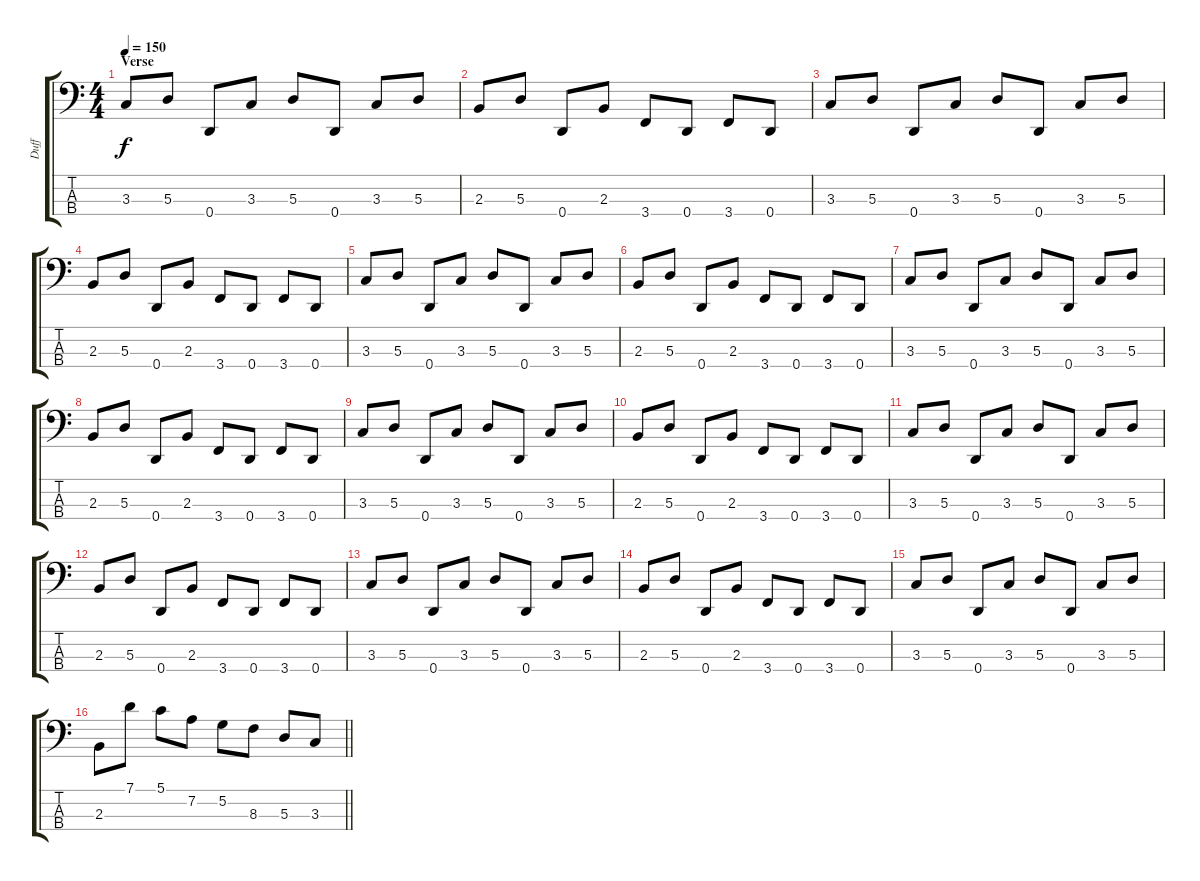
\track ("Duff" "Duff") {instrument electricbasspick}
\staff {score tabs}
\tuning (G2 D2 A1 D1) {hide}
\ts (4 4)
\section ("" "Verse")
\tempo 150
\clef f4
\ks c
3.3.8{dy f} 5.3.8 0.4.8 3.3.8 5.3.8 0.4.8 3.3.8 5.3.8 |
2.3.8 5.3.8 0.4.8 2.3.8 3.4.8 0.4.8 3.4.8 0.4.8 |
3.3.8 5.3.8 0.4.8 3.3.8 5.3.8 0.4.8 3.3.8 5.3.8 |
2.3.8 5.3.8 0.4.8 2.3.8 3.4.8 0.4.8 3.4.8 0.4.8 |
3.3.8 5.3.8 0.4.8 3.3.8 5.3.8 0.4.8 3.3.8 5.3.8 |
2.3.8 5.3.8 0.4.8 2.3.8 3.4.8 0.4.8 3.4.8 0.4.8 |
3.3.8 5.3.8 0.4.8 3.3.8 5.3.8 0.4.8 3.3.8 5.3.8 |
2.3.8 5.3.8 0.4.8 2.3.8 3.4.8 0.4.8 3.4.8 0.4.8 |
3.3.8 5.3.8 0.4.8 3.3.8 5.3.8 0.4.8 3.3.8 5.3.8 |
2.3.8 5.3.8 0.4.8 2.3.8 3.4.8 0.4.8 3.4.8 0.4.8 |
3.3.8 5.3.8 0.4.8 3.3.8 5.3.8 0.4.8 3.3.8 5.3.8 |
2.3.8 5.3.8 0.4.8 2.3.8 3.4.8 0.4.8 3.4.8 0.4.8 |
3.3.8 5.3.8 0.4.8 3.3.8 5.3.8 0.4.8 3.3.8 5.3.8 |
2.3.8 5.3.8 0.4.8 2.3.8 3.4.8 0.4.8 3.4.8 0.4.8 |
3.3.8 5.3.8 0.4.8 3.3.8 5.3.8 0.4.8 3.3.8 5.3.8 |
\barLineRight lightlight
2.3.8 7.1.8 5.1.8 7.2.8 5.2.8 8.3.8 5.3.8 3.3.8
